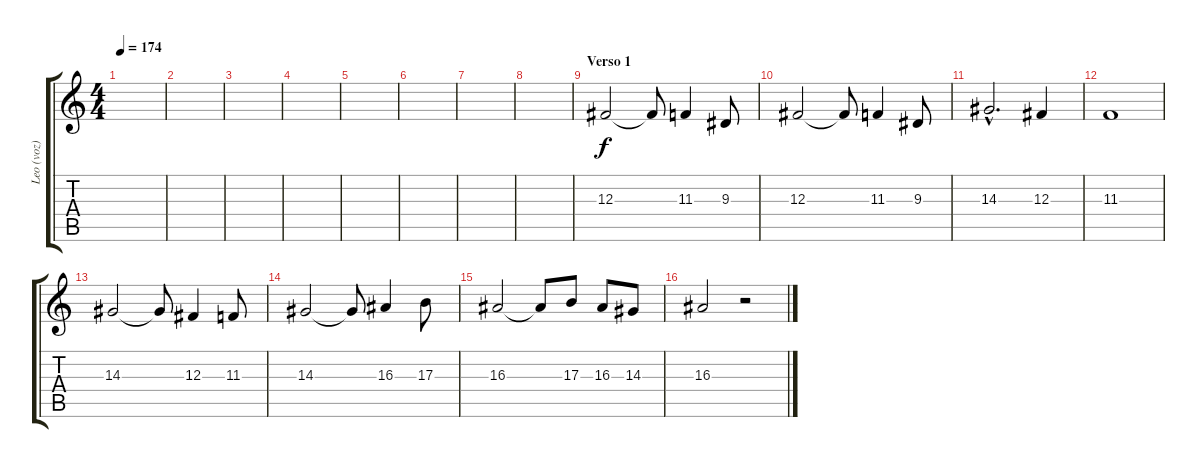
\track ("Leo (voz)" "Leo (voz)") {instrument oboe}
\staff {score tabs}
\tuning (Eb4 Bb3 Gb3 Db3 Ab2 Eb2) {hide}
\ts (4 4)
\tempo 174
\clef g2
\ks c
|
|
|
|
|
|
|
|
\section ("" "Verso 1")
12.3.2 12.3{t}.8 11.3.4 9.3.8 |
12.3.2 12.3{t}.8 11.3.4 9.3.8 |
14.3{hac}.2{d} 12.3.4 |
11.3.1 |
14.3.2 14.3{t}.8 12.3.4 11.3.8 |
14.3.2 14.3{t}.8 16.3.4 17.3.8 |
16.3.2 16.3{t}.8 17.3.8 16.3.8 14.3.8 |
16.3.2 r.2
